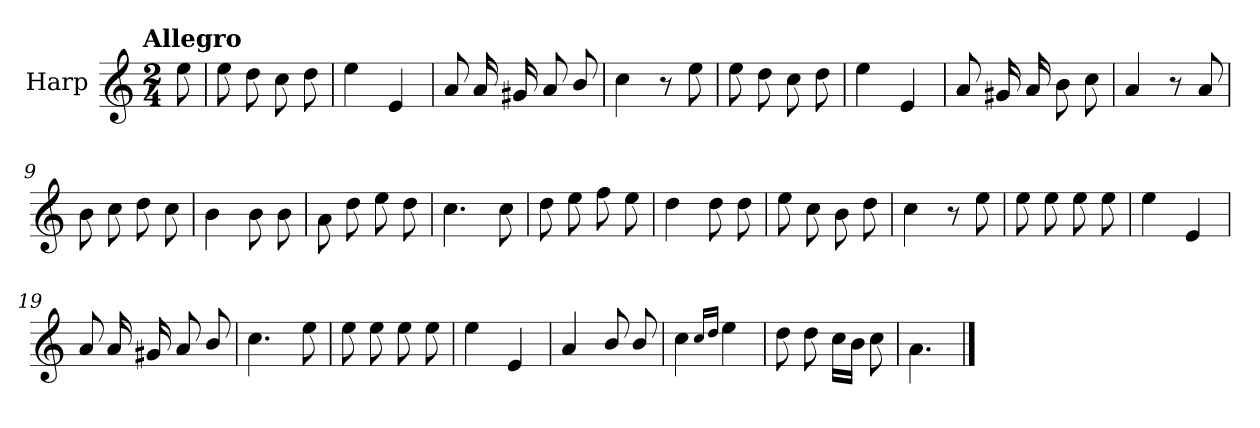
**kern
*part1
*staff1
*I"Harp
*I'Hrp.
*clefG2
*k[]
!!LO:TX:omd:t=Allegro
*M2/4
*MM144
=
8ee\
=1
8ee\
8dd\
8cc\
8dd\
=2
4ee\
4e/
=3
8a/
16a/
16g#X/
8a/
8b/
=4
4cc\
8r
8ee\
!!LO:LB:g=z
=5
8ee\
8dd\
8cc\
8dd\
=6
4ee\
4e/
=7
8a/
16g#X/
16a/
8b\
8cc\
=8
4a/
8r
8a/
=9
8b\
8cc\
8dd\
8cc\
!!LO:LB:g=z
=10
4b\
8b\
8b\
=11
8a\
8dd\
8ee\
8dd\
=12
4.cc\
8cc\
=13
8dd\
8ee\
8ff\
8ee\
=14
4dd\
8dd\
8dd\
!!LO:LB:g=z
=15
8ee\
8cc\
8b\
8dd\
=16
4cc\
8r
8ee\
=17
8ee\
8ee\
8ee\
8ee\
=18
4ee\
4e/
=19
8a/
16a/
16g#X/
8a/
8b/
=20
4.cc\
8ee\
!!LO:LB:g=z
=21
8ee\
8ee\
8ee\
8ee\
=22
4ee\
4e/
=23
4a/
8b/
8b/
=24
4cc\
16qqcc/LL
16qqdd/JJ
4ee\
=25
8dd\
8dd\
16cc\LL
16b\JJ
8cc\
=26
4.a\
==
*-
